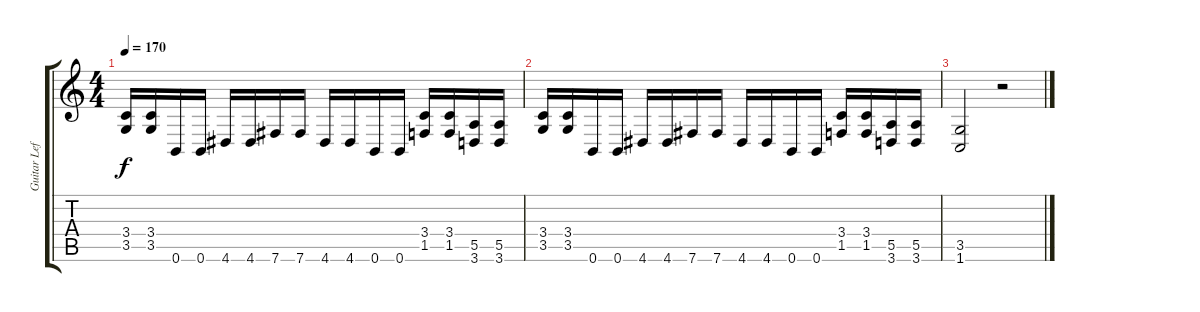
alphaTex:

\track ("Guitar Left" "Guitar Lef") {instrument distortionguitar}
\staff {score tabs}
\tuning (B3 Gb3 D3 A2 E2 B1) {hide}
\ts (4 4)
\tempo 170
\clef g2
\ks c
(3.4 3.5).16{dy f} (3.4 3.5).16 0.6.16 0.6.16 4.6.16 4.6.16 7.6.16 7.6.16 4.6.16 4.6.16 0.6.16 0.6.16 (3.4 1.5).16 (3.4 1.5).16 (5.5 3.6).16 (5.5 3.6).16 |
(3.4 3.5).16 (3.4 3.5).16 0.6.16 0.6.16 4.6.16 4.6.16 7.6.16 7.6.16 4.6.16 4.6.16 0.6.16 0.6.16 (3.4 1.5).16 (3.4 1.5).16 (5.5 3.6).16 (5.5 3.6).16 |
(3.5 1.6).2 r.2
